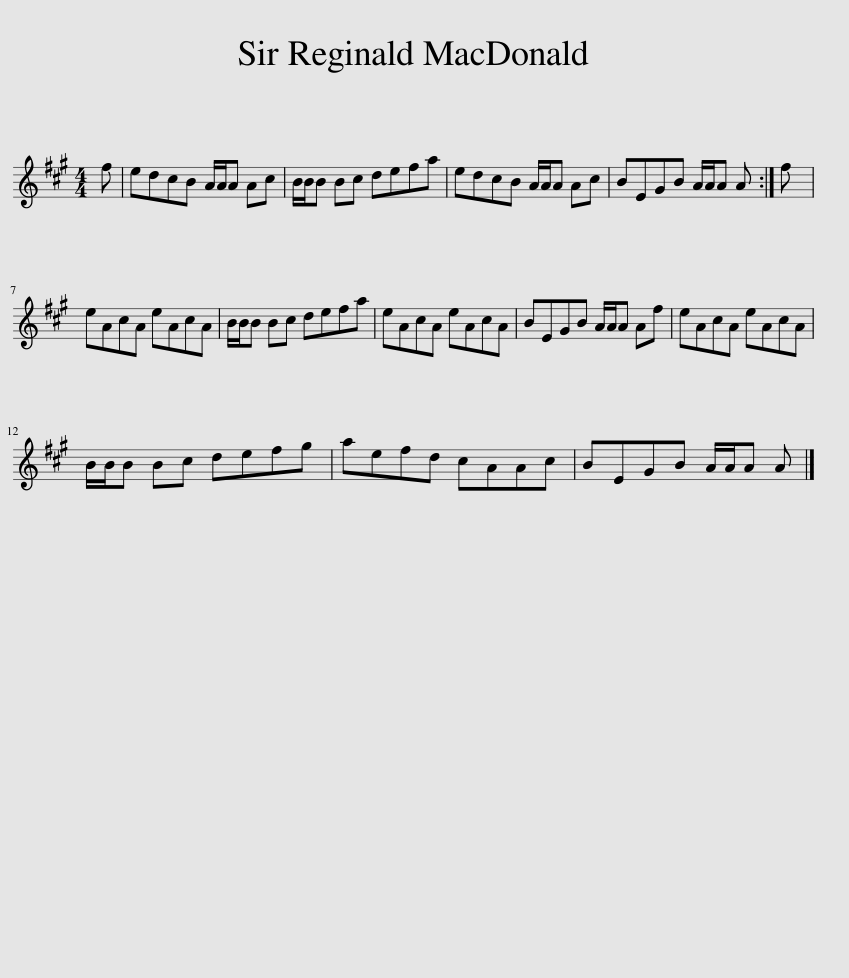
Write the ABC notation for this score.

X:1
L:1/8
M:4/4
I:linebreak $
K:A
V:1 treble
V:1
 f | edcB A/A/A Ac | B/B/B Bc defa | edcB A/A/A Ac | BEGB A/A/A A :| %5
 f |$ eAcA eAcA | B/B/B Bc defa | eAcA eAcA | BEGB A/A/A Af | %10
 eAcA eAcA |$ B/B/B Bc defg | aefd cAAc | BEGB A/A/A A |] %14
